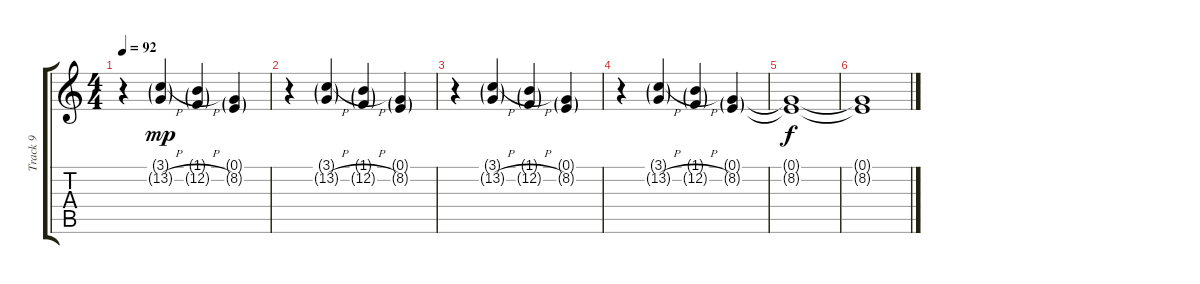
\track ("Track 9" "Track 9") {instrument clarinet}
\staff {score tabs}
\tuning (E4 B3 G3 D3 A2 E2) {hide}
\ts (4 4)
\tempo 92
\clef g2
\ks c
r.4{dy mp} (3.1{h g} 13.2{h g}).4 (1.1{h g} 12.2{h g}).4 (0.1{g} 8.2{g}).4 |
r.4 (3.1{h g} 13.2{h g}).4 (1.1{h g} 12.2{h g}).4 (0.1{g} 8.2{g}).4 |
r.4 (3.1{h g} 13.2{h g}).4 (1.1{h g} 12.2{h g}).4 (0.1{g} 8.2{g}).4 |
r.4 (3.1{h g} 13.2{h g}).4 (1.1{h g} 12.2{h g}).4 (0.1{g} 8.2{g}).4 |
(0.1{t} 8.2{t}).1{dy f} |
(0.1{t} 8.2{t}).1
